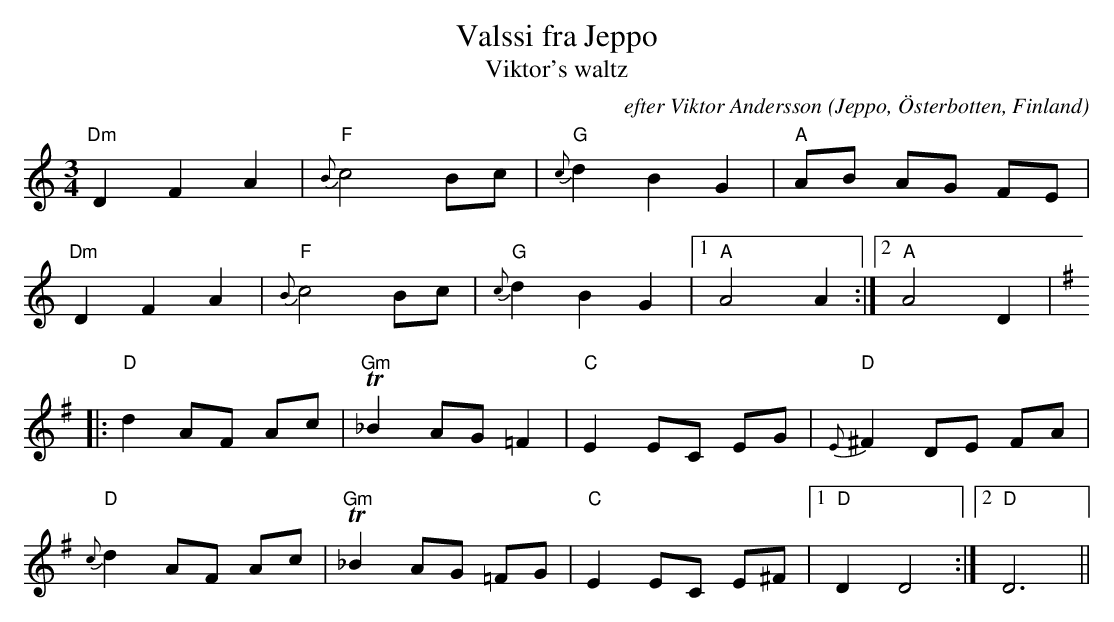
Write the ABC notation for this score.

X:1
T:Valssi fra Jeppo
T:Viktor's waltz
C:efter Viktor Andersson
O:Jeppo, Österbotten, Finland
M:3/4
L:1/8
K:Ddor
"Dm"D2 F2 A2 |"F" {B}c4 Bc |"G" {c}d2 B2 G2 | "A" AB AG FE |
"Dm"D2 F2 A2 |"F" {B}c4 Bc  | "G" {c}d2 B2 G2 |1 "A" A4 A2:|2 "A" A4 D2 |
K:Dmix
|: "D" d2 AF Ac | "Gm" !trill!_B2 AG =F2 | "C"E2 EC EG | "D"{E}^F2 DE FA |
"D" {c}d2 AF Ac | "Gm" !trill!_B2 AG =FG | "C"E2 EC E^F |1 "D"D2 D4 :|2 "D" D6 ||
